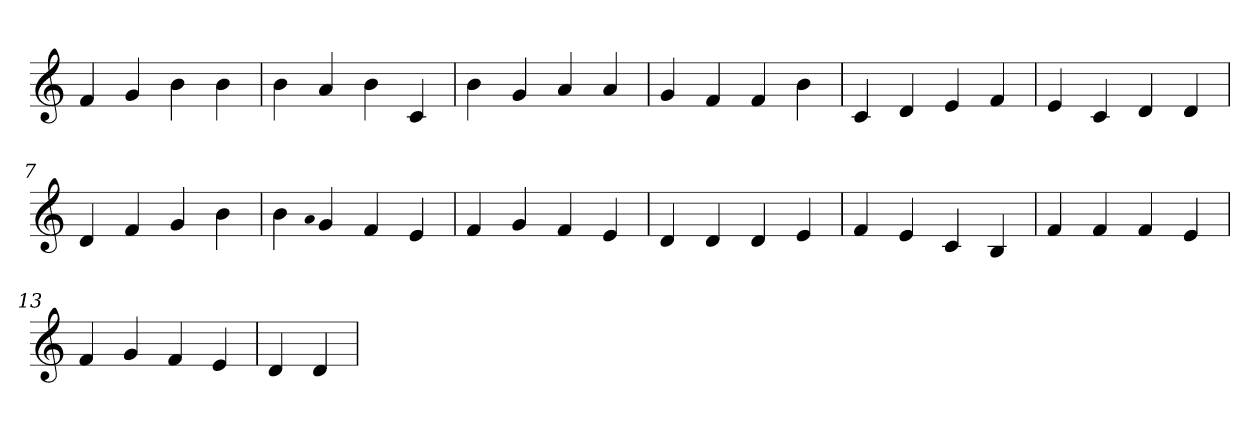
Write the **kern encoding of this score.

**kern
*part1
*staff1
*clefG2
=1
4f
4g
4b
4b
=2
4b
4a
4b
4c
=3
4b
4g
4a
4a
=4
4g
4f
4f
4b
=5
4c
4d
4e
4f
=6
4e
4c
4d
4d
=7
4d
4f
4g
4b
=8
4b
qqa
4g
4f
4e
=9
4f
4g
4f
4e
=10
4d
4d
4d
4e
=11
4f
4e
4c
4B
=12
4f
4f
4f
4e
=13
4f
4g
4f
4e
=14
4d
4d
=
*-
